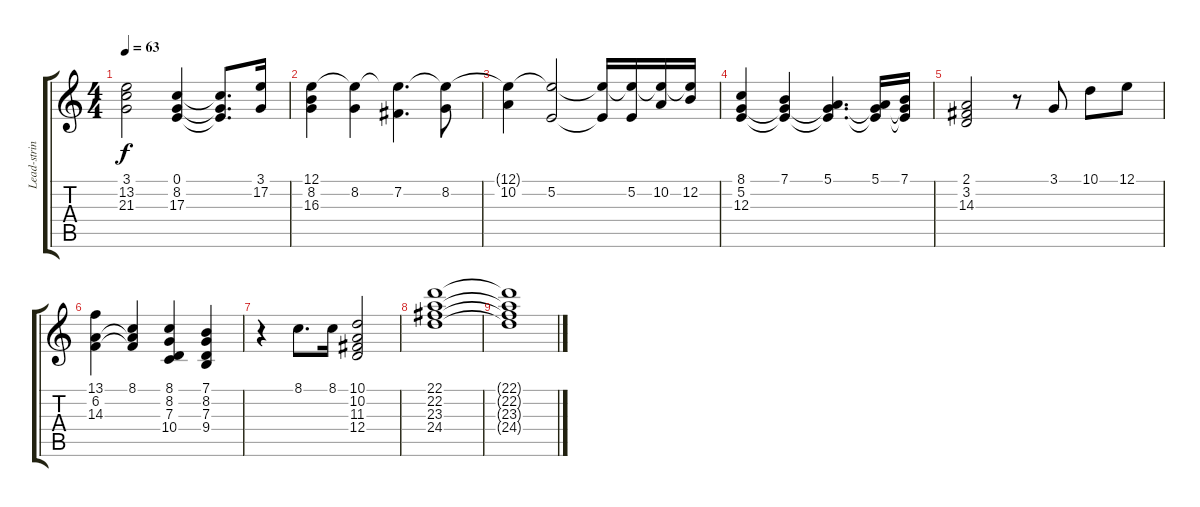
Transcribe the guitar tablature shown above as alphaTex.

\track ("Lead-strings" "Lead-strin") {instrument stringensemble1}
\staff {score tabs}
\tuning (E4 B3 G3 D3 A2 E2) {hide}
\ts (4 4)
\tempo 63
\clef g2
\ks c
(3.1 13.2 21.3).2{dy f} (0.1 8.2 17.3).4 (0.1{t} 8.2{t} 17.3{t}).8{d} (3.1 17.2).16 |
(12.1 8.2 16.3).4 (12.1{t} 8.2).4 (12.1{t} 7.2).4{d} (12.1{t} 8.2).8 |
(12.1{t} 10.2).4 (12.1{t} 5.2).2 (12.1{t} 5.2{t}).16 (12.1{t} 5.2).16 (12.1{t} 10.2).16 (12.1{t} 12.2).16 |
(8.1 5.2 12.3).4 (7.1 5.2{t} 12.3{t}).4 (5.1 5.2{t} 12.3{t}).4{d} (5.1 5.2{t} 12.3{t}).16 (7.1 5.2{t} 12.3{t}).16 |
(2.1 3.2 14.3).2 r.8 3.1.8 10.1.8 12.1.8 |
(13.1 6.2 14.3).4 (8.1 6.2{t} 14.3{t}).4 (8.1 8.2 7.3 10.4).4 (7.1 8.2 7.3 9.4).4 |
r.4 8.1.8{d} 8.1.16 (10.1 10.2 11.3 12.4).2 |
(22.1 22.2 23.3 24.4).1 |
(22.1{t} 22.2{t} 23.3{t} 24.4{t}).1
